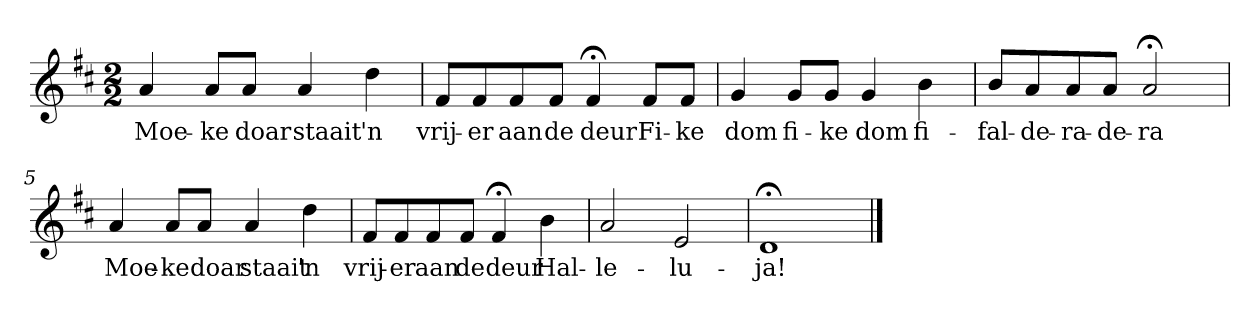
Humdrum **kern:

**kern	**text
*part1	*part1
*staff1	*staff1
*k[f#c#]	*
*D:	*
*M2/2	*
*MM120	*
=1	=1
4a	Moe-
8aL	-ke
8aJ	doar
4a	staait
4dd	'n
=2	=2
8f#L	vrij-
8f#	-er
8f#	aan
8f#J	de
4f#;<	deur
8f#L	Fi-
8f#J	-ke
=3	=3
4g	dom
8gL	fi-
8gJ	-ke
4g	dom
4b	fi-
=4	=4
8bL	-fal-
8a	-de-
8a	-ra-
8aJ	-de-
2a;<	-ra
=5	=5
4a	Moe-
8aL	-ke
8aJ	doar
4a	staait
4dd	'n
=6	=6
8f#L	vrij-
8f#	-er
8f#	aan
8f#J	de
4f#;<	deur
4b	Hal-
=7	=7
2a	-le-
2e	-lu-
=8	=8
1d;<	-ja!
==	==
*-	*-
